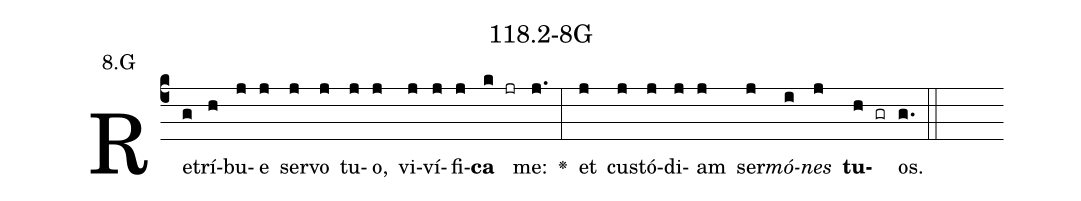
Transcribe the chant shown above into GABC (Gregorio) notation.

name: 118.2-8G;
annotation: 8.G;
%%
(c4)Re(g)trí(h)bu(j)e(j) ser(j)vo(j) tu(j)o,(j) vi(j)ví(j)fi(j)<b>ca</b>(k jr) me:(j.) <v>\greheightstar</v>(:) et(j) cus(j)tó(j)di(j)am(j) ser(j)<i>mó</i>(i)<i>nes</i>(j) <b>tu</b>(h gr)os.(g.) (::)


%E(j) u(j) o(i) u(j) a(h) e.(g.) (::)
